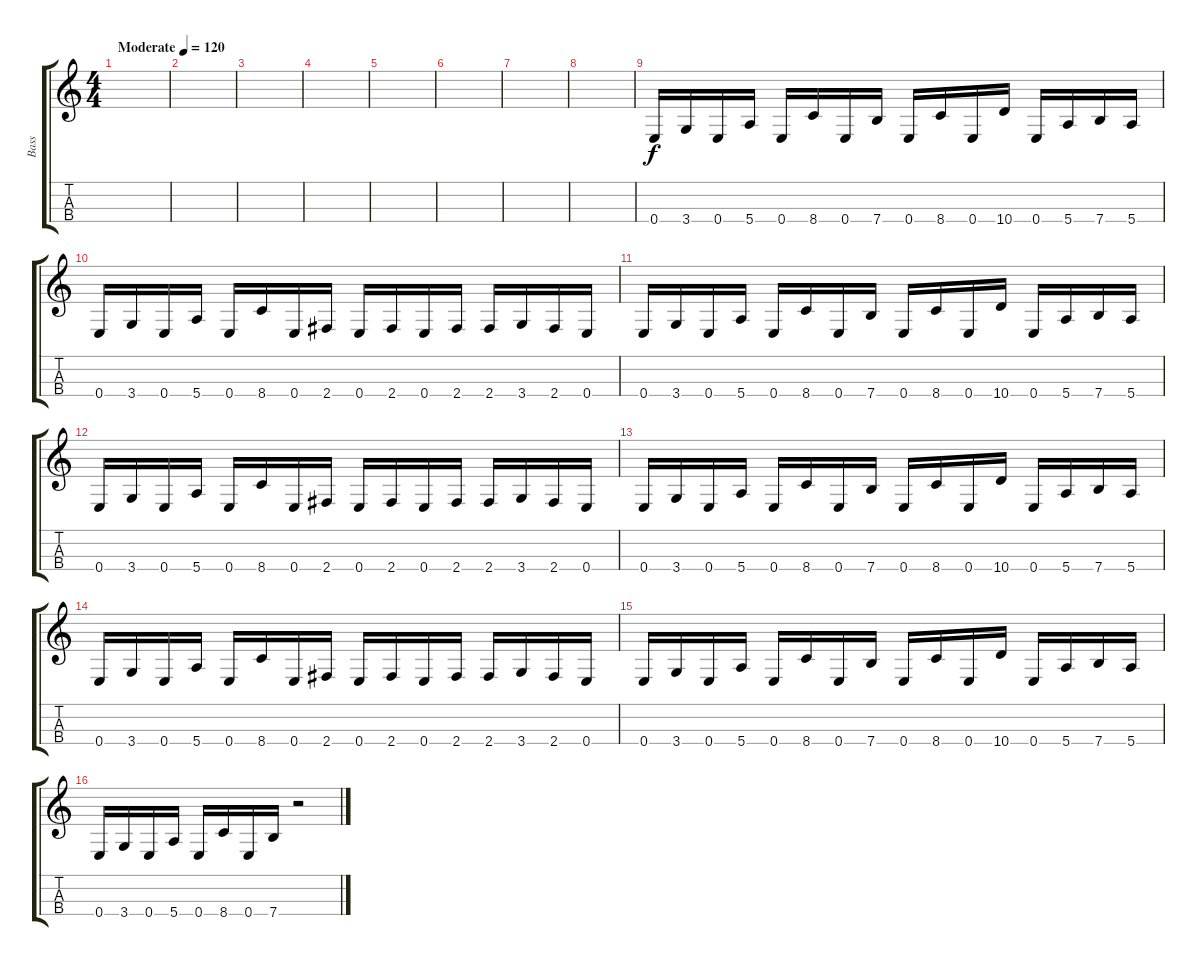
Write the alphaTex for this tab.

\track ("Bass" "Bass") {instrument slapbass2}
\staff {score tabs}
\tuning (G3 D3 A2 E2) {hide}
\ts (4 4)
\tempo (120 "Moderate")
\clef g2
\ks c
|
|
|
|
|
|
|
|
0.4.16 3.4.16 0.4.16 5.4.16 0.4.16 8.4.16 0.4.16 7.4.16 0.4.16 8.4.16 0.4.16 10.4.16 0.4.16 5.4.16 7.4.16 5.4.16 |
0.4.16 3.4.16 0.4.16 5.4.16 0.4.16 8.4.16 0.4.16 2.4.16 0.4.16 2.4.16 0.4.16 2.4.16 2.4.16 3.4.16 2.4.16 0.4.16 |
0.4.16 3.4.16 0.4.16 5.4.16 0.4.16 8.4.16 0.4.16 7.4.16 0.4.16 8.4.16 0.4.16 10.4.16 0.4.16 5.4.16 7.4.16 5.4.16 |
0.4.16 3.4.16 0.4.16 5.4.16 0.4.16 8.4.16 0.4.16 2.4.16 0.4.16 2.4.16 0.4.16 2.4.16 2.4.16 3.4.16 2.4.16 0.4.16 |
0.4.16 3.4.16 0.4.16 5.4.16 0.4.16 8.4.16 0.4.16 7.4.16 0.4.16 8.4.16 0.4.16 10.4.16 0.4.16 5.4.16 7.4.16 5.4.16 |
0.4.16 3.4.16 0.4.16 5.4.16 0.4.16 8.4.16 0.4.16 2.4.16 0.4.16 2.4.16 0.4.16 2.4.16 2.4.16 3.4.16 2.4.16 0.4.16 |
0.4.16 3.4.16 0.4.16 5.4.16 0.4.16 8.4.16 0.4.16 7.4.16 0.4.16 8.4.16 0.4.16 10.4.16 0.4.16 5.4.16 7.4.16 5.4.16 |
0.4.16 3.4.16 0.4.16 5.4.16 0.4.16 8.4.16 0.4.16 7.4.16 r.2
